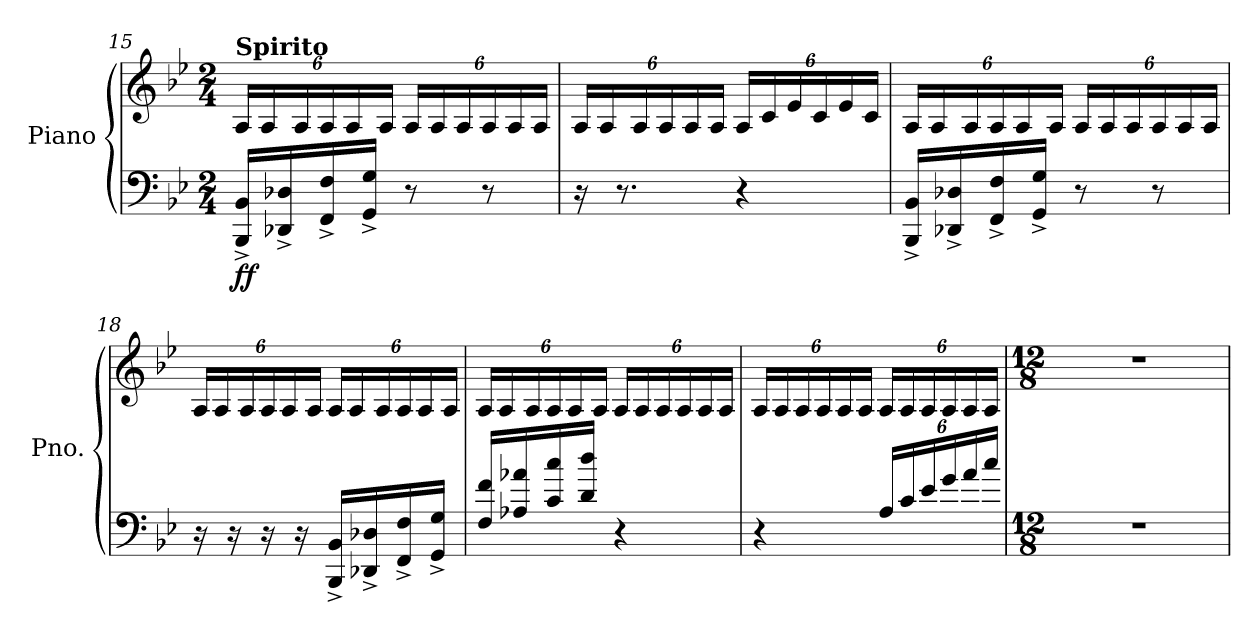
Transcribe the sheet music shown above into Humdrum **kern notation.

**kern	**kern	**dynam
*part1	*part1	*part1
*staff2	*staff1	*staff1/2
*I"Piano	*	*
*I'Pno.	*	*
*clefF4	*clefG2	*
*k[b-e-]	*k[b-e-]	*
*M2/4	*M2/4	*
*MM70	*MM70	*
*	*Xbrackettup	*
=15	=15	=15
!	!LO:TX:a:B:t=Spirito	!
!	!	!LO:DY:b=2
!	!	!LO:DY:n=1:b
16BBB-/^ 16BB-/^LL	24A/LL	f f
.	24A/	.
16DD-X/^ 16D-X/^	.	.
.	24A/	.
16FF/^ 16F/^	24A/	.
.	24A/	.
16GG/^ 16G/^JJ	.	.
.	24A/JJ	.
8r	24A/LL	.
.	24A/	.
.	24A/	.
8r	24A/	.
.	24A/	.
.	24A/JJ	.
=16	=16	=16
16r	24A/LL	.
.	24A/	.
8.r	.	.
.	24A/	.
.	24A/	.
.	24A/	.
.	24A/JJ	.
4r	24A/LL	.
.	24c/	.
.	24e-/	.
.	24c/	.
.	24e-/	.
.	24c/JJ	.
!!LO:LB:g=z
=17	=17	=17
16BBB-/^ 16BB-/^LL	24A/LL	.
.	24A/	.
16DD-X/^ 16D-X/^	.	.
.	24A/	.
16FF/^ 16F/^	24A/	.
.	24A/	.
16GG/^ 16G/^JJ	.	.
.	24A/JJ	.
8r	24A/LL	.
.	24A/	.
.	24A/	.
8r	24A/	.
.	24A/	.
.	24A/JJ	.
=18	=18	=18
16r	24A/LL	.
.	24A/	.
16r	.	.
.	24A/	.
16r	24A/	.
.	24A/	.
16r	.	.
.	24A/JJ	.
16BBB-/^ 16BB-/^LL	24A/LL	.
.	24A/	.
16DD-X/^ 16D-X/^	.	.
.	24A/	.
16FF/^ 16F/^	24A/	.
.	24A/	.
16GG/^ 16G/^JJ	.	.
.	24A/JJ	.
!!LO:LB:g=z
=19	=19	=19
16F/ 16f/LL	24A/LL	.
.	24A/	.
16A-X/ 16a-X/	.	.
.	24A/	.
16c/ 16cc/	24A/	.
.	24A/	.
16d/ 16dd/JJ	.	.
.	24A/JJ	.
4r	24A/LL	.
.	24A/	.
.	24A/	.
.	24A/	.
.	24A/	.
.	24A/JJ	.
=20	=20	=20
4r	24A/LL	.
.	24A/	.
.	24A/	.
.	24A/	.
.	24A/	.
.	24A/JJ	.
*Xbrackettup	*	*
24A/LL	24A/LL	.
24c/	24A/	.
24e-/	24A/	.
24g/	24A/	.
24a/	24A/	.
24cc/JJ	24A/JJ	.
=21	=21	=21
*M12/8	*M12/8	*
1.r	1.r	.
=	=	=
*-	*-	*-
